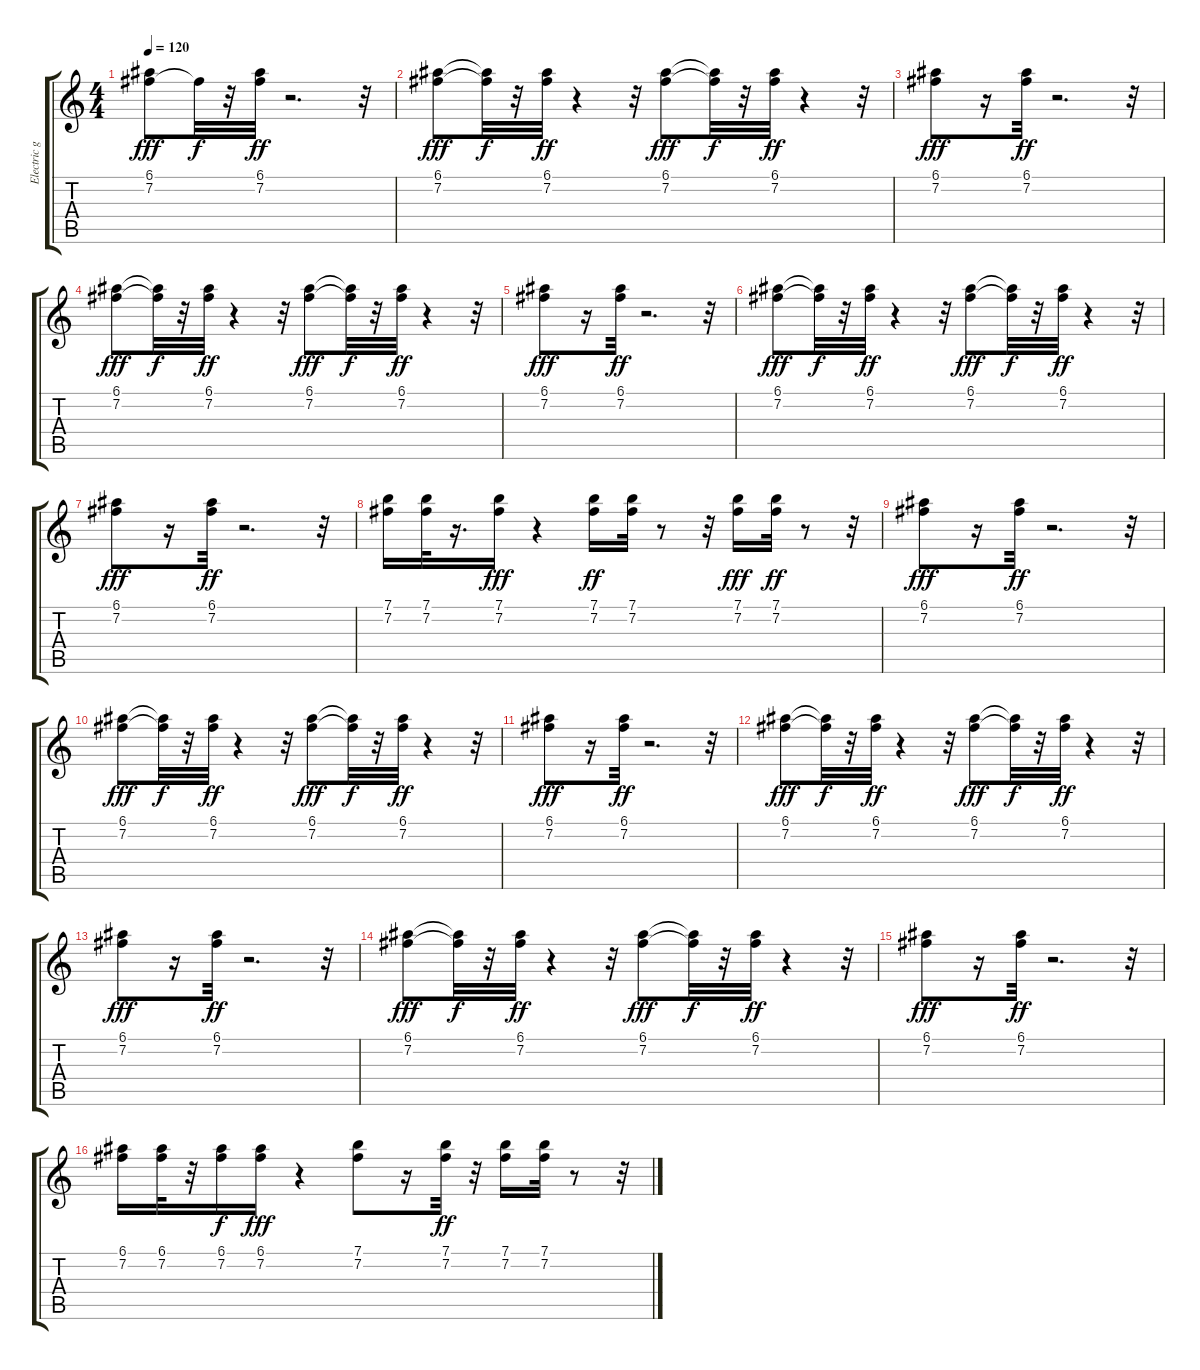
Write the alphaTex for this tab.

\track ("Electric guitar" "Electric g") {instrument electricguitarclean}
\staff {score tabs}
\tuning (E4 B3 G3 D3 A2 E2) {hide}
\ts (4 4)
\tempo 120
\clef g2
\ks c
(6.1 7.2).8{dy fff} 7.2{t}.32{dy f} r.32 (6.1 7.2).32{dy ff} r.2{d} r.32 |
(6.1 7.2).8{dy fff} (6.1{t} 7.2{t}).32{dy f} r.32 (6.1 7.2).32{dy ff} r.4 r.32 (6.1 7.2).8{dy fff} (6.1{t} 7.2{t}).32{dy f} r.32 (6.1 7.2).32{dy ff} r.4 r.32 |
(6.1 7.2).8{dy fff} r.16 (6.1 7.2).32{dy ff} r.2{d} r.32 |
(6.1 7.2).8{dy fff} (6.1{t} 7.2{t}).32{dy f} r.32 (6.1 7.2).32{dy ff} r.4 r.32 (6.1 7.2).8{dy fff} (6.1{t} 7.2{t}).32{dy f} r.32 (6.1 7.2).32{dy ff} r.4 r.32 |
(6.1 7.2).8{dy fff} r.16 (6.1 7.2).32{dy ff} r.2{d} r.32 |
(6.1 7.2).8{dy fff} (6.1{t} 7.2{t}).32{dy f} r.32 (6.1 7.2).32{dy ff} r.4 r.32 (6.1 7.2).8{dy fff} (6.1{t} 7.2{t}).32{dy f} r.32 (6.1 7.2).32{dy ff} r.4 r.32 |
(6.1 7.2).8{dy fff} r.16 (6.1 7.2).32{dy ff} r.2{d} r.32 |
(7.1 7.2).16 (7.1 7.2).32 r.16{d} (7.1 7.2).16{dy fff} r.4 (7.1 7.2).16{dy ff} (7.1 7.2).32 r.8 r.32 (7.1 7.2).16{dy fff} (7.1 7.2).32{dy ff} r.8 r.32 |
(6.1 7.2).8{dy fff} r.16 (6.1 7.2).32{dy ff} r.2{d} r.32 |
(6.1 7.2).8{dy fff} (6.1{t} 7.2{t}).32{dy f} r.32 (6.1 7.2).32{dy ff} r.4 r.32 (6.1 7.2).8{dy fff} (6.1{t} 7.2{t}).32{dy f} r.32 (6.1 7.2).32{dy ff} r.4 r.32 |
(6.1 7.2).8{dy fff} r.16 (6.1 7.2).32{dy ff} r.2{d} r.32 |
(6.1 7.2).8{dy fff} (6.1{t} 7.2{t}).32{dy f} r.32 (6.1 7.2).32{dy ff} r.4 r.32 (6.1 7.2).8{dy fff} (6.1{t} 7.2{t}).32{dy f} r.32 (6.1 7.2).32{dy ff} r.4 r.32 |
(6.1 7.2).8{dy fff} r.16 (6.1 7.2).32{dy ff} r.2{d} r.32 |
(6.1 7.2).8{dy fff} (6.1{t} 7.2{t}).32{dy f} r.32 (6.1 7.2).32{dy ff} r.4 r.32 (6.1 7.2).8{dy fff} (6.1{t} 7.2{t}).32{dy f} r.32 (6.1 7.2).32{dy ff} r.4 r.32 |
(6.1 7.2).8{dy fff} r.16 (6.1 7.2).32{dy ff} r.2{d} r.32 |
(6.1 7.2).16 (6.1 7.2).32 r.32 (6.1 7.2).16{dy f} (6.1 7.2).16{dy fff} r.4 (7.1 7.2).8 r.16 (7.1 7.2).32{dy ff} r.32 (7.1 7.2).16 (7.1 7.2).32 r.8 r.32
